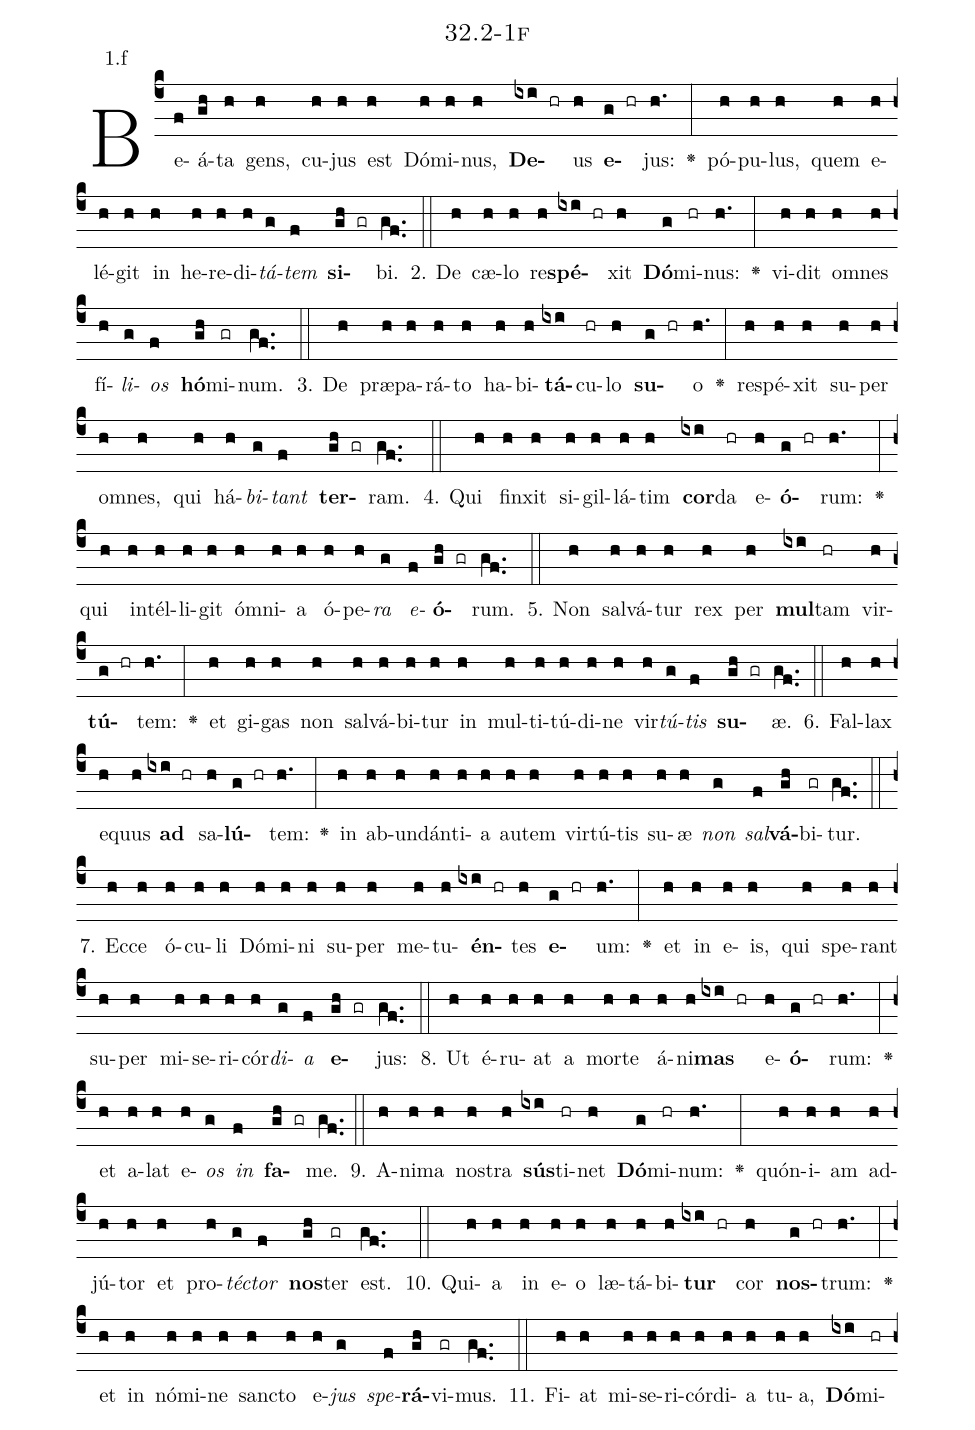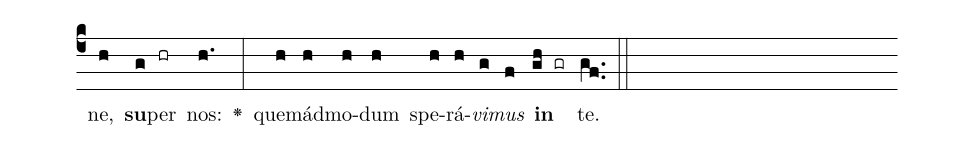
name: 32.2-1f;
annotation: 1.f;
%%
(c4)Be(f)á(gh)ta(h) gens,(h) cu(h)jus(h) est(h) Dó(h)mi(h)nus,(h) <b>De</b>(ixi hr)us(h) <b>e</b>(g hr)jus:(h.) <v>\greheightstar</v>(:) pó(h)pu(h)lus,(h) quem(h) e(h)lé(h)git(h) in(h) he(h)re(h)di(h)<i>tá</i>(g)<i>tem</i>(f) <b>si</b>(gh gr)bi.(gf..) (::)
2. De(h) cæ(h)lo(h) re(h)<b>spé</b>(ixi hr)xit(h) <b>Dó</b>(g)mi(hr)nus:(h.) <v>\greheightstar</v>(:) vi(h)dit(h) om(h)nes(h) fí(h)<i>li</i>(g)<i>os</i>(f) <b>hó</b>(gh)mi(gr)num.(gf..) (::)
3. De(h) præ(h)pa(h)rá(h)to(h) ha(h)bi(h)<b>tá</b>(ixi)cu(hr)lo(h) <b>su</b>(g hr)o(h.) <v>\greheightstar</v>(:) re(h)spé(h)xit(h) su(h)per(h) om(h)nes,(h) qui(h) há(h)<i>bi</i>(g)<i>tant</i>(f) <b>ter</b>(gh gr)ram.(gf..) (::)
4. Qui(h) fin(h)xit(h) si(h)gil(h)lá(h)tim(h) <b>cor</b>(ixi)da(hr) e(h)<b>ó</b>(g hr)rum:(h.) <v>\greheightstar</v>(:) qui(h) in(h)tél(h)li(h)git(h) óm(h)ni(h)a(h) ó(h)pe(h)<i>ra</i>(g) <i>e</i>(f)<b>ó</b>(gh gr)rum.(gf..) (::)
5. Non(h) sal(h)vá(h)tur(h) rex(h) per(h) <b>mul</b>(ixi)tam(hr) vir(h)<b>tú</b>(g hr)tem:(h.) <v>\greheightstar</v>(:) et(h) gi(h)gas(h) non(h) sal(h)vá(h)bi(h)tur(h) in(h) mul(h)ti(h)tú(h)di(h)ne(h) vir(h)<i>tú</i>(g)<i>tis</i>(f) <b>su</b>(gh gr)æ.(gf..) (::)
6. Fal(h)lax(h) e(h)quus(h) <b>ad</b>(ixi hr) sa(h)<b>lú</b>(g hr)tem:(h.) <v>\greheightstar</v>(:) in(h) ab(h)un(h)dán(h)ti(h)a(h) au(h)tem(h) vir(h)tú(h)tis(h) su(h)æ(h) <i>non</i>(g) <i>sal</i>(f)<b>vá</b>(gh)bi(gr)tur.(gf..) (::)
7. Ec(h)ce(h) ó(h)cu(h)li(h) Dó(h)mi(h)ni(h) su(h)per(h) me(h)tu(h)<b>én</b>(ixi hr)tes(h) <b>e</b>(g hr)um:(h.) <v>\greheightstar</v>(:) et(h) in(h) e(h)is,(h) qui(h) spe(h)rant(h) su(h)per(h) mi(h)se(h)ri(h)cór(h)<i>di</i>(g)<i>a</i>(f) <b>e</b>(gh gr)jus:(gf..) (::)
8. Ut(h) é(h)ru(h)at(h) a(h) mor(h)te(h) á(h)ni(h)<b>mas</b>(ixi hr) e(h)<b>ó</b>(g hr)rum:(h.) <v>\greheightstar</v>(:) et(h) a(h)lat(h) e(h)<i>os</i>(g) <i>in</i>(f) <b>fa</b>(gh gr)me.(gf..) (::)
9. A(h)ni(h)ma(h) nos(h)tra(h) <b>sús</b>(ixi)ti(hr)net(h) <b>Dó</b>(g)mi(hr)num:(h.) <v>\greheightstar</v>(:) quón(h)i(h)am(h) ad(h)jú(h)tor(h) et(h) pro(h)<i>téc</i>(g)<i>tor</i>(f) <b>nos</b>(gh)ter(gr) est.(gf..) (::)
10. Qui(h)a(h) in(h) e(h)o(h) læ(h)tá(h)bi(h)<b>tur</b>(ixi hr) cor(h) <b>nos</b>(g hr)trum:(h.) <v>\greheightstar</v>(:) et(h) in(h) nó(h)mi(h)ne(h) sanc(h)to(h) e(h)<i>jus</i>(g) <i>spe</i>(f)<b>rá</b>(gh)vi(gr)mus.(gf..) (::)
11. Fi(h)at(h) mi(h)se(h)ri(h)cór(h)di(h)a(h) tu(h)a,(h) <b>Dó</b>(ixi)mi(hr)ne,(h) <b>su</b>(g)per(hr) nos:(h.) <v>\greheightstar</v>(:) quem(h)ád(h)mo(h)dum(h) spe(h)rá(h)<i>vi</i>(g)<i>mus</i>(f) <b>in</b>(gh gr) te.(gf..) (::)
